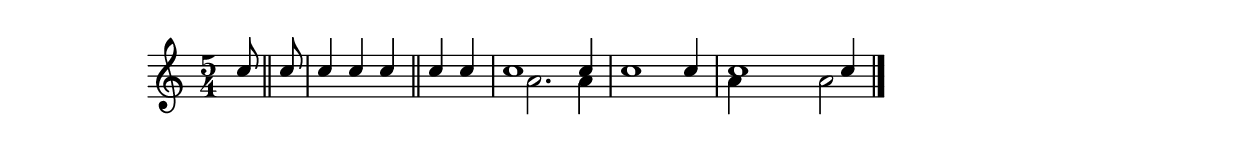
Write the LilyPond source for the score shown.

\version "2.18.2"

\language "english"

keyTime = {
    \time 5/4
    \partial 4
}

Soprano = \relative c'' {
  \voiceOne
  \keyTime
    c8 \bar "||" c8
    c4 c c \bar "||" c c
    c1 c4
    c1 c4
    c1 c4 \bar "|."
}

Alto = \relative c'' {
  \voiceTwo
  \keyTime
    s1*7/4
    a2. a4
    s1*5/4
    a4 s2 a2
}

\score
{
  <<
    \new Staff = "treble" \with {}
    <<
      \clef "treble"
      \new Voice = "SopranoVoice" \Soprano
      \new Voice = "AltoVoice" \Alto
    >>
  >>
}